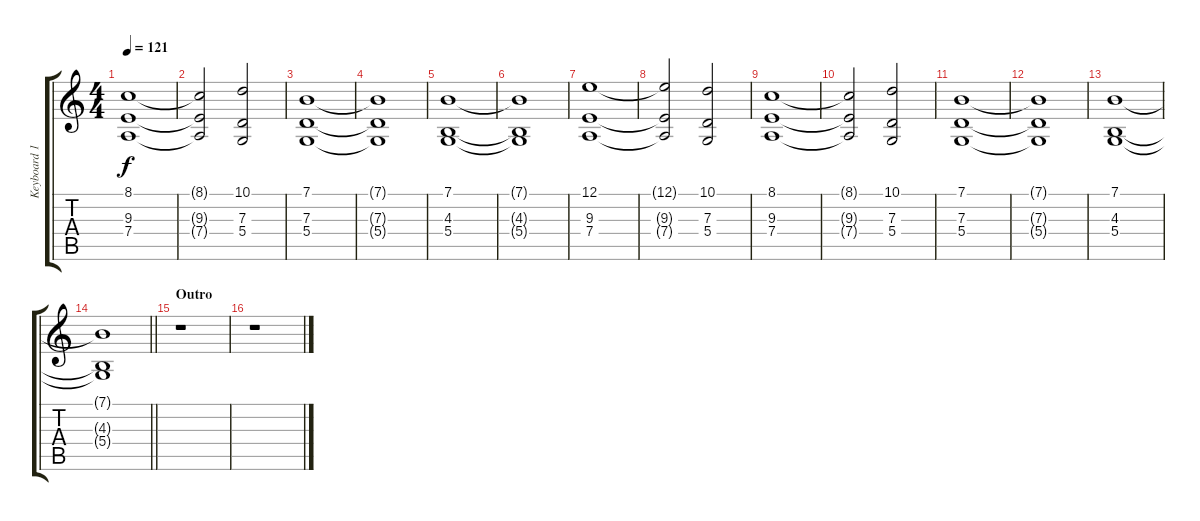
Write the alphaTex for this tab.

\track ("Keyboard 1" "Keyboard 1") {instrument drawbarorgan}
\staff {score tabs}
\tuning (E4 B3 G3 D3 A2 E2) {hide}
\ts (4 4)
\tempo 121
\clef g2
\ks c
(8.1 9.3 7.4).1{dy f} |
(8.1{t} 9.3{t} 7.4{t}).2 (10.1 7.3 5.4).2 |
(7.1 7.3 5.4).1 |
(7.1{t} 7.3{t} 5.4{t}).1 |
(7.1 4.3 5.4).1 |
(7.1{t} 4.3{t} 5.4{t}).1 |
(12.1 9.3 7.4).1 |
(12.1{t} 9.3{t} 7.4{t}).2 (10.1 7.3 5.4).2 |
(8.1 9.3 7.4).1 |
(8.1{t} 9.3{t} 7.4{t}).2 (10.1 7.3 5.4).2 |
(7.1 7.3 5.4).1 |
(7.1{t} 7.3{t} 5.4{t}).1 |
(7.1 4.3 5.4).1 |
\barLineRight lightlight
(7.1{t} 4.3{t} 5.4{t}).1 |
\section ("" "Outro")
r.1 |
r.1
